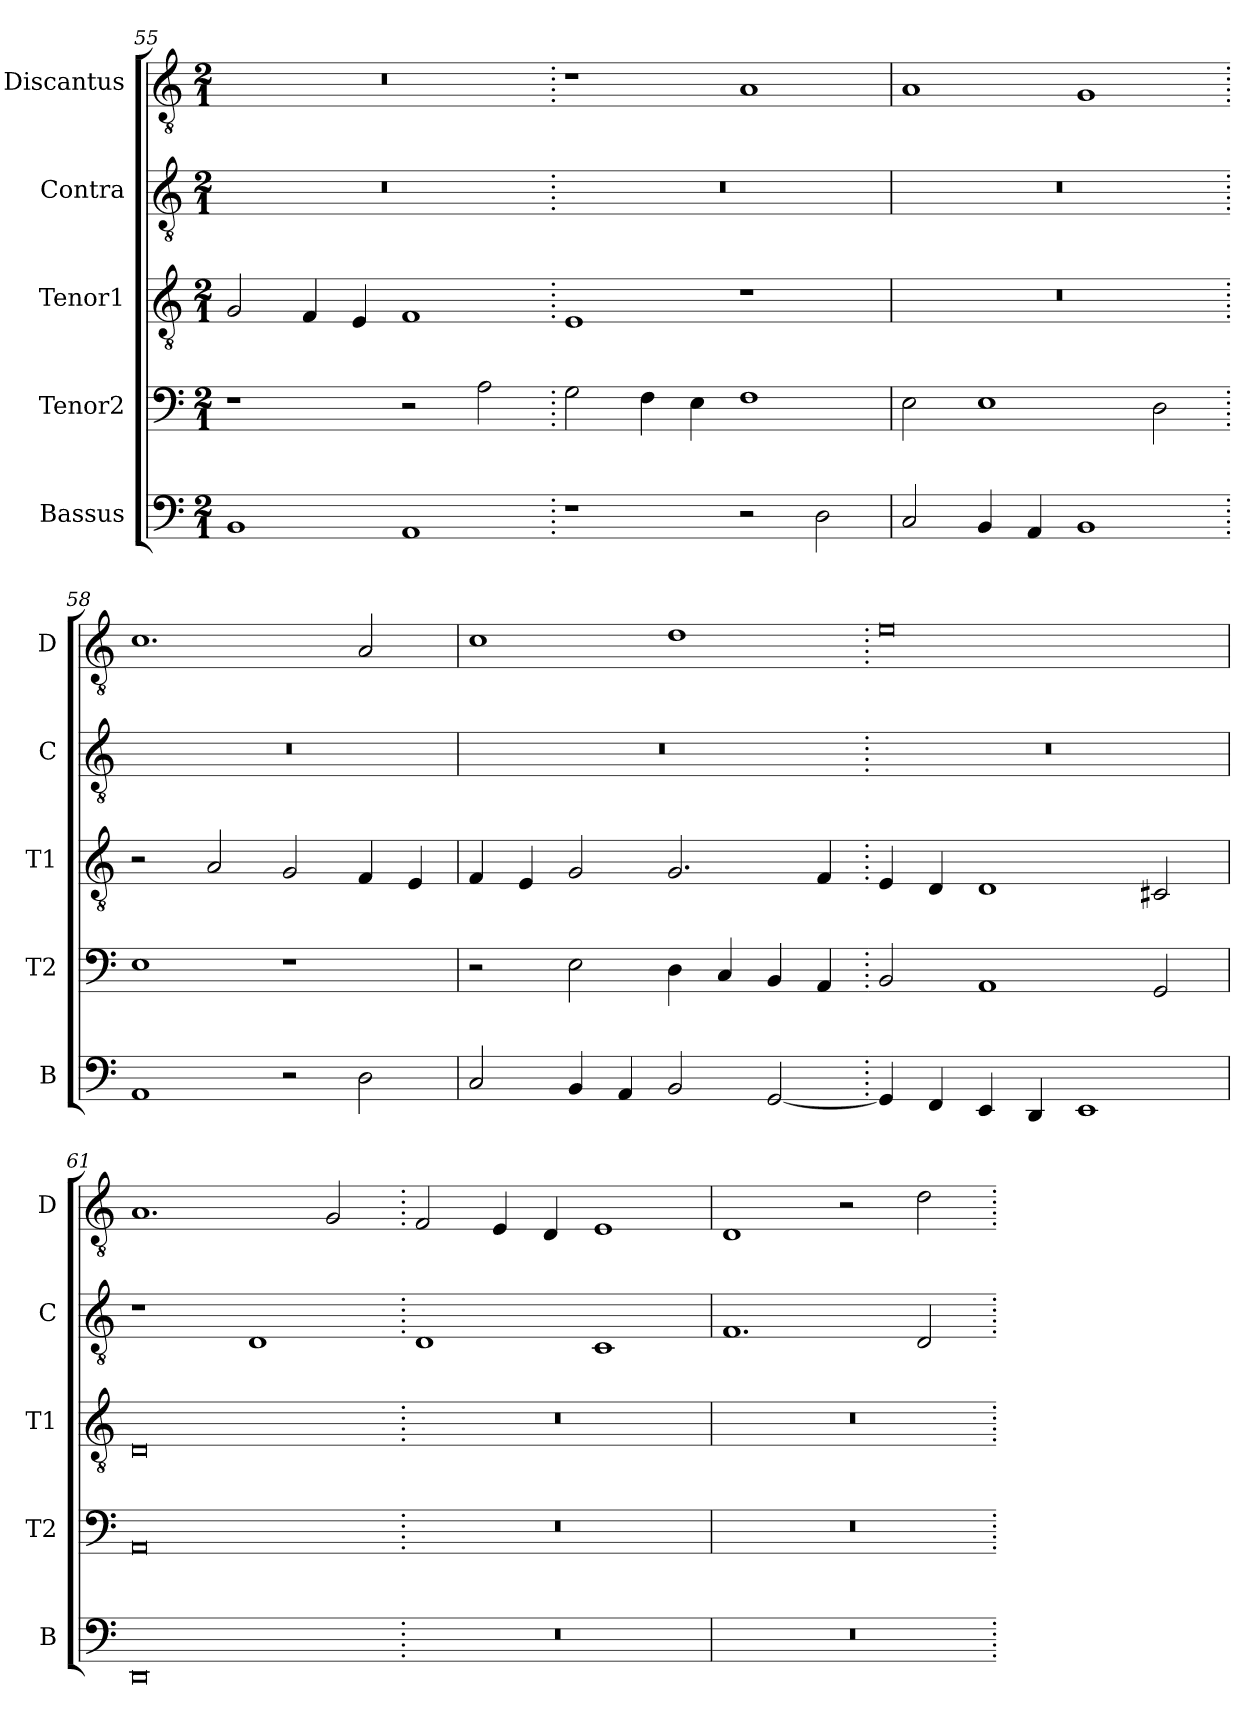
**kern	**kern	**kern	**kern	**kern
*part5	*part4	*part3	*part2	*part1
*staff5	*staff4	*staff3	*staff2	*staff1
*I"Bassus	*I"Tenor2	*I"Tenor1	*I"Contra	*I"Discantus
*I'B	*I'T2	*I'T1	*I'C	*I'D
*clefF4	*clefF4	*clefGv2	*clefGv2	*clefGv2
*k[]	*k[]	*k[]	*k[]	*k[]
*M2/1	*M2/1	*M2/1	*M2/1	*M2/1
=55	=55	=55	=55	=55
1BB	1r	2G/	0r	0r
.	.	4F/	.	.
.	.	4E/	.	.
1AA	2r	1F	.	.
.	2A\	.	.	.
=56.	=56.	=56.	=56.	=56.
1r	2G\	1E	0r	1r
.	4F\	.	.	.
.	4E\	.	.	.
2r	1F	1r	.	1A
2D\	.	.	.	.
=57	=57	=57	=57	=57
2C/	2E\	0r	0r	1A
4BB/	1E	.	.	.
4AA/	.	.	.	.
1BB	.	.	.	1G
.	2D\	.	.	.
=58.	=58.	=58.	=58.	=58.
1AA	1E	2r	0r	1.c
.	.	2A/	.	.
2r	1r	2G/	.	.
2D\	.	4F/	.	2A/
.	.	4E/	.	.
=59	=59	=59	=59	=59
2C/	2r	4F/	0r	1c
.	.	4E/	.	.
4BB/	2E\	2G/	.	.
4AA/	.	.	.	.
2BB/	4D\	2.G/	.	1d
.	4C/	.	.	.
[2GG/	4BB/	.	.	.
.	4AA/	4F/	.	.
=60.	=60.	=60.	=60.	=60.
4GG/]	2BB/	4E/	0r	0e
4FF/	.	4D/	.	.
4EE/	1AA	1D	.	.
4DD/	.	.	.	.
1EE	.	.	.	.
.	2GG/	2C#X/	.	.
=61	=61	=61	=61	=61
0DD	0AA	0D	1r	1.A
.	.	.	1D	.
.	.	.	.	2G/
=62.	=62.	=62.	=62.	=62.
0r	0r	0r	1D	2F/
.	.	.	.	4E/
.	.	.	.	4D/
.	.	.	1C	1E
=63	=63	=63	=63	=63
0r	0r	0r	1.F	1D
.	.	.	.	2r
.	.	.	2D/	2d\
=.	=.	=.	=.	=.
*-	*-	*-	*-	*-
